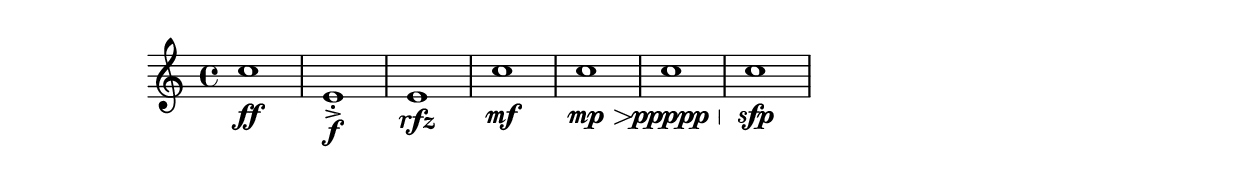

\version "2.4.0"

\header {texidoc = "Dynamic letters are kerned, and their weight
matches that of the hairpin signs.  The dynamic scripts should be
horizontally centered on the note head.  Scripts that should appear
closer to the note head (staccato, accent) are reckoned with.
"  }

\score {
    
\relative c'' { c1\ff
		      e,-.-> \f
		      e \rfz		      
		      c' \mf
		      c \mp \> 
		      c\!\ppppp \< 
		      c\sfp\!
		      
}
}

